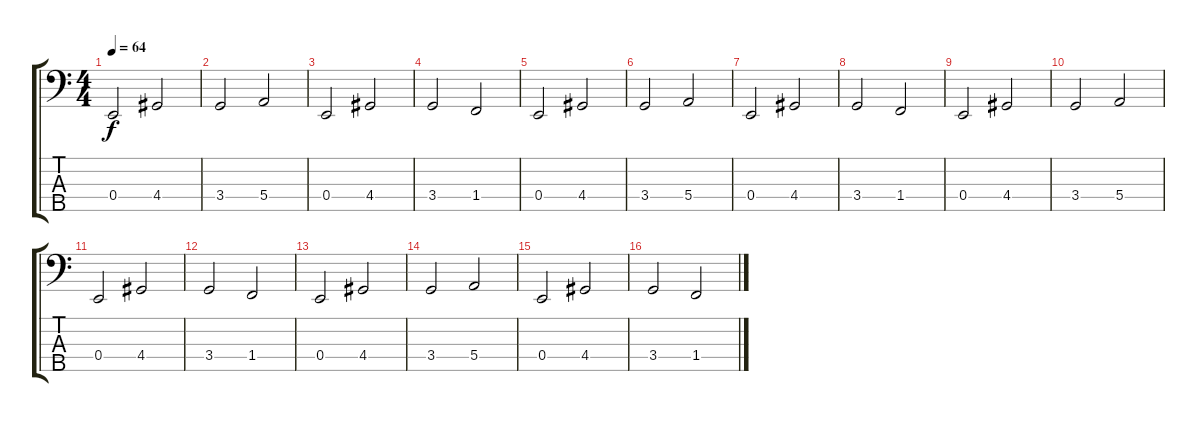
\track "" {instrument fretlessbass}
\staff {score tabs}
\tuning (G2 D2 A1 E1 B0) {hide}
\ts (4 4)
\tempo 64
\clef f4
\ks c
0.4.2{dy f instrument fretlessbass} 4.4.2 |
3.4.2 5.4.2 |
0.4.2 4.4.2 |
3.4.2 1.4.2 |
0.4.2 4.4.2 |
3.4.2 5.4.2 |
0.4.2 4.4.2 |
3.4.2 1.4.2 |
0.4.2 4.4.2 |
3.4.2 5.4.2 |
0.4.2 4.4.2 |
3.4.2 1.4.2 |
0.4.2 4.4.2 |
3.4.2 5.4.2 |
0.4.2 4.4.2 |
3.4.2 1.4.2
